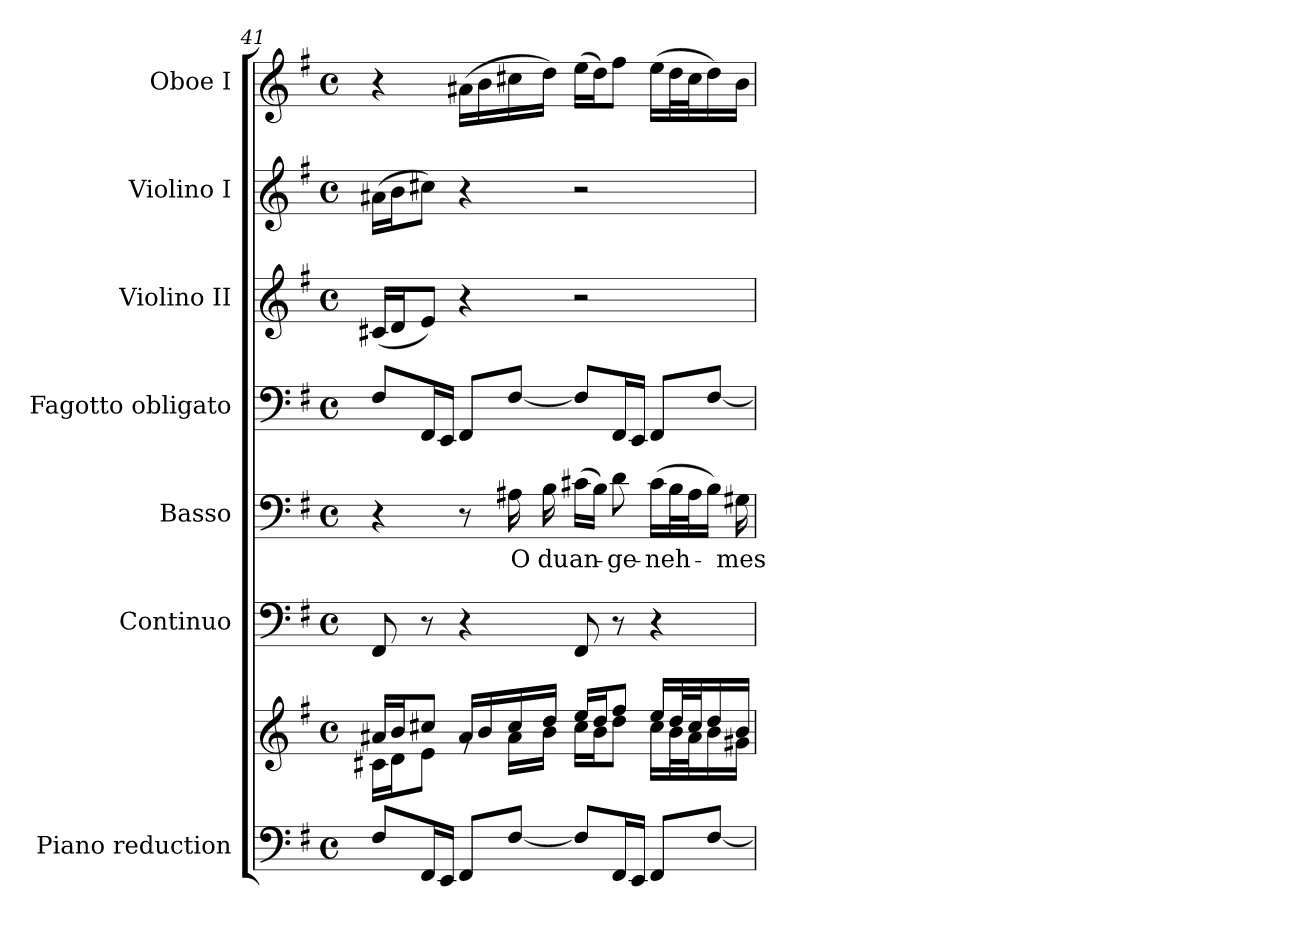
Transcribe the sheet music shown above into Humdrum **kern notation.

**kern	**kern	**kern	**kern	**text	**kern	**kern	**kern	**kern
*part7	*part7	*part6	*part5	*part5	*part4	*part3	*part2	*part1
*staff8	*staff7	*staff6	*staff5	*staff5	*staff4	*staff3	*staff2	*staff1
*I"Piano reduction	*	*I"Continuo	*I"Basso	*	*I"Fagotto obligato	*I"Violino II	*I"Violino I	*I"Oboe I
*I'Pno	*	*	*	*	*	*I'Vln	*I'Vln	*I'Ob
*clefF4	*clefG2	*clefF4	*clefF4	*	*clefF4	*clefG2	*clefG2	*clefG2
*k[f#]	*k[f#]	*k[f#]	*k[f#]	*	*k[f#]	*k[f#]	*k[f#]	*k[f#]
*M4/4	*M4/4	*M4/4	*M4/4	*	*M4/4	*M4/4	*M4/4	*M4/4
*met(c)	*met(c)	*met(c)	*met(c)	*	*met(c)	*met(c)	*met(c)	*met(c)
=41	=41	=41	=41	=41	=41	=41	=41	=41
*	*^	*	*	*	*	*	*	*
8F#/L	16a#X/LL	16c#X\LL	8FF#/	4r	.	8F#/L	(<16c#X/LL	(>16a#X\LL	4r
.	16b/J	16d\J	.	.	.	.	16d/J	16b\J	.
16FF#/L	8cc#X/J	8e\J	8r	.	.	16FF#/L	8e/J)	8cc#X\J)	.
16EE/JJ	.	.	.	.	.	16EE/JJ	.	.	.
8FF#/L	16a#/LL	8rg	4r	8r	.	8FF#/L	4r	4r	(>16a#X\LL
.	16b/	.	.	.	.	.	.	.	16b\
!	!	!	!	!	!LO:LY:b	!	!	!	!
[8F#/J	16cc#/	16a#\LL	.	16A#X\	O	[8F#/J	.	.	16cc#X\
!	!	!	!	!	!LO:LY:b	!	!	!	!
.	16dd/JJ	16b\JJ	.	16B\	du	.	.	.	16dd\JJ)
!	!	!	!	!	!LO:LY:b	!	!	!	!
8F#/L]	16ee/LL	16cc#\LL	8FF#/	(>16c#X\LL	an-	8F#/L]	2r	2r	(>16ee\LL
.	16dd/J	16b\J	.	16B\JJ)	.	.	.	.	16dd\J)
!	!	!	!	!	!LO:LY:b	!	!	!	!
16FF#/L	8ff#/J	8dd\J	8r	8d\	-ge-	16FF#/L	.	.	8ff#\J
16EE/JJ	.	.	.	.	.	16EE/JJ	.	.	.
!	!	!	!	!	!LO:LY:b	!	!	!	!
8FF#/L	16ee/LL	16cc#\LL	4r	(>16c#\LL	-neh-	8FF#/L	.	.	(>16ee\LL
.	32dd/L	32b\L	.	32B\L	.	.	.	.	32dd\L
.	32cc#/J	32a#\J	.	32A#\J	.	.	.	.	32cc#\J
[8F#/J	16dd/	16b\	.	16B\JJ)	.	[8F#/J	.	.	16dd\)
!	!	!	!	!	!LO:LY:b	!	!	!	!
.	16b/JJ	16g#X\JJ	.	16G#X\	-mes	.	.	.	16b\JJ
*	*v	*v	*	*	*	*	*	*	*
=	=	=	=	=	=	=	=	=
*-	*-	*-	*-	*-	*-	*-	*-	*-
